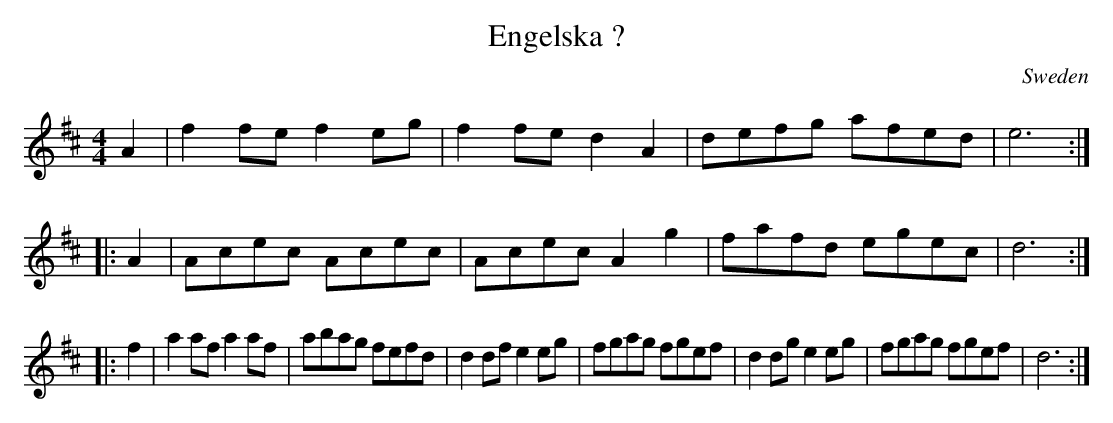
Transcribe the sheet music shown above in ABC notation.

X:1
T:Engelska ?
O:Sweden
M:4/4
K:D
A2|\
f2fe f2eg|f2fe d2A2|defg afed|e6 ::
A2|\
Acec Acec|Acec A2g2|fafd egec|d6 ::
f2|\
a2af a2af|abag fefd|d2df e2eg|fgag fgef|\
d2dg e2eg|fgag fgef|d6:|
